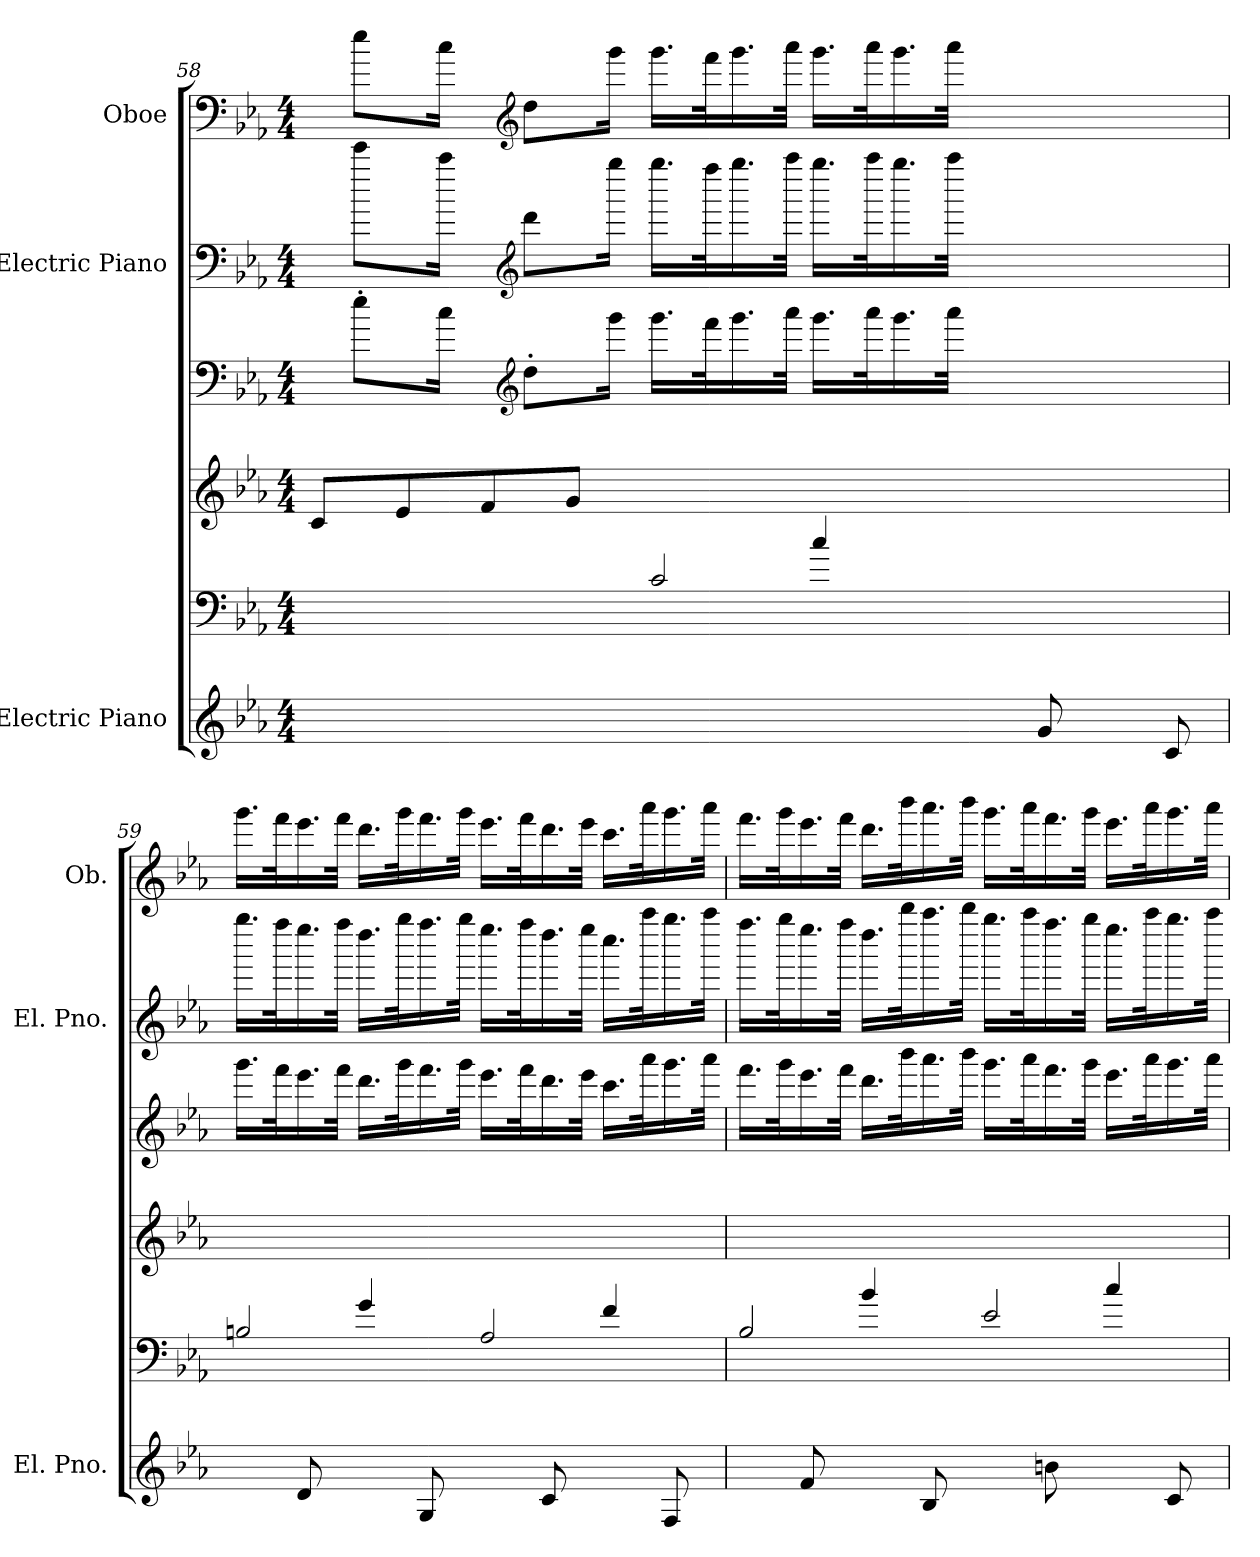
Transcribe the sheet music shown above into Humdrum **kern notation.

**kern	**kern	**kern	**kern	**kern	**kern
*part3	*part3	*part3	*part3	*part2	*part1
*staff6	*staff5	*staff4	*staff3	*staff2	*staff1
*I"Electric Piano	*	*	*	*I"Electric Piano	*I"Oboe
*I'El. Pno.	*	*	*	*I'El. Pno.	*I'Ob.
!!LO:PB:g=z
*clefG2	*clefF4	*clefG2	*clefF4	*clefF4	*clefF4
*k[b-e-a-]	*k[b-e-a-]	*k[b-e-a-]	*k[b-e-a-]	*k[b-e-a-]	*k[b-e-a-]
*M4/4	*M4/4	*M4/4	*M4/4	*M4/4	*M4/4
=58	=58	=58	=58	=58	=58
*	*^	*	*	*	*
1ryy	2ryy	2ryy	8c/L	16ryy	16ryy	16ryy
.	.	.	.	8ee-'\L	8eee-\L	8ee-\L
.	.	.	8e-/	.	.	.
.	.	.	.	16cc\Jk	16ccc\Jk	16cc\Jk
.	.	.	8f/	16ryy	16ryy	16ryy
*	*	*	*	*clefG2	*clefG2	*clefG2
.	.	.	.	8dd'\L	8ddd\L	8dd\L
.	.	.	8g/J	.	.	.
.	.	.	.	16ggg\Jk	16gggg\Jk	16ggg\Jk
.	2c/	4ryy	2ryy	16.ggg\LL	16.gggg\LL	16.ggg\LL
.	.	.	.	32fff\K	32ffff\K	32fff\K
.	.	.	.	16.ggg\	16.gggg\	16.ggg\
.	.	.	.	32aaa-\JJk	32aaaa-\JJk	32aaa-\JJk
.	.	4cc/	.	16.ggg\LL	16.gggg\LL	16.ggg\LL
.	.	.	.	32aaa-\K	32aaaa-\K	32aaa-\K
.	.	.	.	16.ggg\	16.gggg\	16.ggg\
.	.	.	.	32aaa-\JJk	32aaaa-\JJk	32aaa-\JJk
8ryy	2ryy	2ryy	2ryy	2ryy	2ryy	2ryy
8g/	.	.	.	.	.	.
8ryy	.	.	.	.	.	.
8c/	.	.	.	.	.	.
=59	=59	=59	=59	=59	=59	=59
8ryy	2Bn/	4ryy	1ryy	16.ggg\LL	16.gggg\LL	16.ggg\LL
.	.	.	.	32fff\K	32ffff\K	32fff\K
8d/	.	.	.	16.eee-\	16.eeee-\	16.eee-\
.	.	.	.	32fff\JJk	32ffff\JJk	32fff\JJk
8ryy	.	4g/	.	16.ddd\LL	16.dddd\LL	16.ddd\LL
.	.	.	.	32ggg\K	32gggg\K	32ggg\K
8G/	.	.	.	16.fff\	16.ffff\	16.fff\
.	.	.	.	32ggg\JJk	32gggg\JJk	32ggg\JJk
8ryy	2A-/	4ryy	.	16.eee-\LL	16.eeee-\LL	16.eee-\LL
.	.	.	.	32fff\K	32ffff\K	32fff\K
8c/	.	.	.	16.ddd\	16.dddd\	16.ddd\
.	.	.	.	32eee-\JJk	32eeee-\JJk	32eee-\JJk
8ryy	.	4f/	.	16.ccc\LL	16.cccc\LL	16.ccc\LL
.	.	.	.	32aaa-\K	32aaaa-\K	32aaa-\K
8F/	.	.	.	16.ggg\	16.gggg\	16.ggg\
.	.	.	.	32aaa-\JJk	32aaaa-\JJk	32aaa-\JJk
!!LO:LB:g=z
=60	=60	=60	=60	=60	=60	=60
8ryy	2B-/	4ryy	1ryy	16.fff\LL	16.ffff\LL	16.fff\LL
.	.	.	.	32ggg\K	32gggg\K	32ggg\K
8f/	.	.	.	16.eee-\	16.eeee-\	16.eee-\
.	.	.	.	32fff\JJk	32ffff\JJk	32fff\JJk
8ryy	.	4b-/	.	16.ddd\LL	16.dddd\LL	16.ddd\LL
.	.	.	.	32bbb-\K	32bbbb-\K	32bbb-\K
8B-/	.	.	.	16.aaa-\	16.aaaa-\	16.aaa-\
.	.	.	.	32bbb-\JJk	32bbbb-\JJk	32bbb-\JJk
8ryy	2e-/	4ryy	.	16.ggg\LL	16.gggg\LL	16.ggg\LL
.	.	.	.	32aaa-\K	32aaaa-\K	32aaa-\K
8bn\	.	.	.	16.fff\	16.ffff\	16.fff\
.	.	.	.	32ggg\JJk	32gggg\JJk	32ggg\JJk
8ryy	.	4cc/	.	16.eee-\LL	16.eeee-\LL	16.eee-\LL
.	.	.	.	32aaa-\K	32aaaa-\K	32aaa-\K
8c/	.	.	.	16.ggg\	16.gggg\	16.ggg\
.	.	.	.	32aaa-\JJk	32aaaa-\JJk	32aaa-\JJk
*	*v	*v	*	*	*	*
=	=	=	=	=	=
*-	*-	*-	*-	*-	*-
